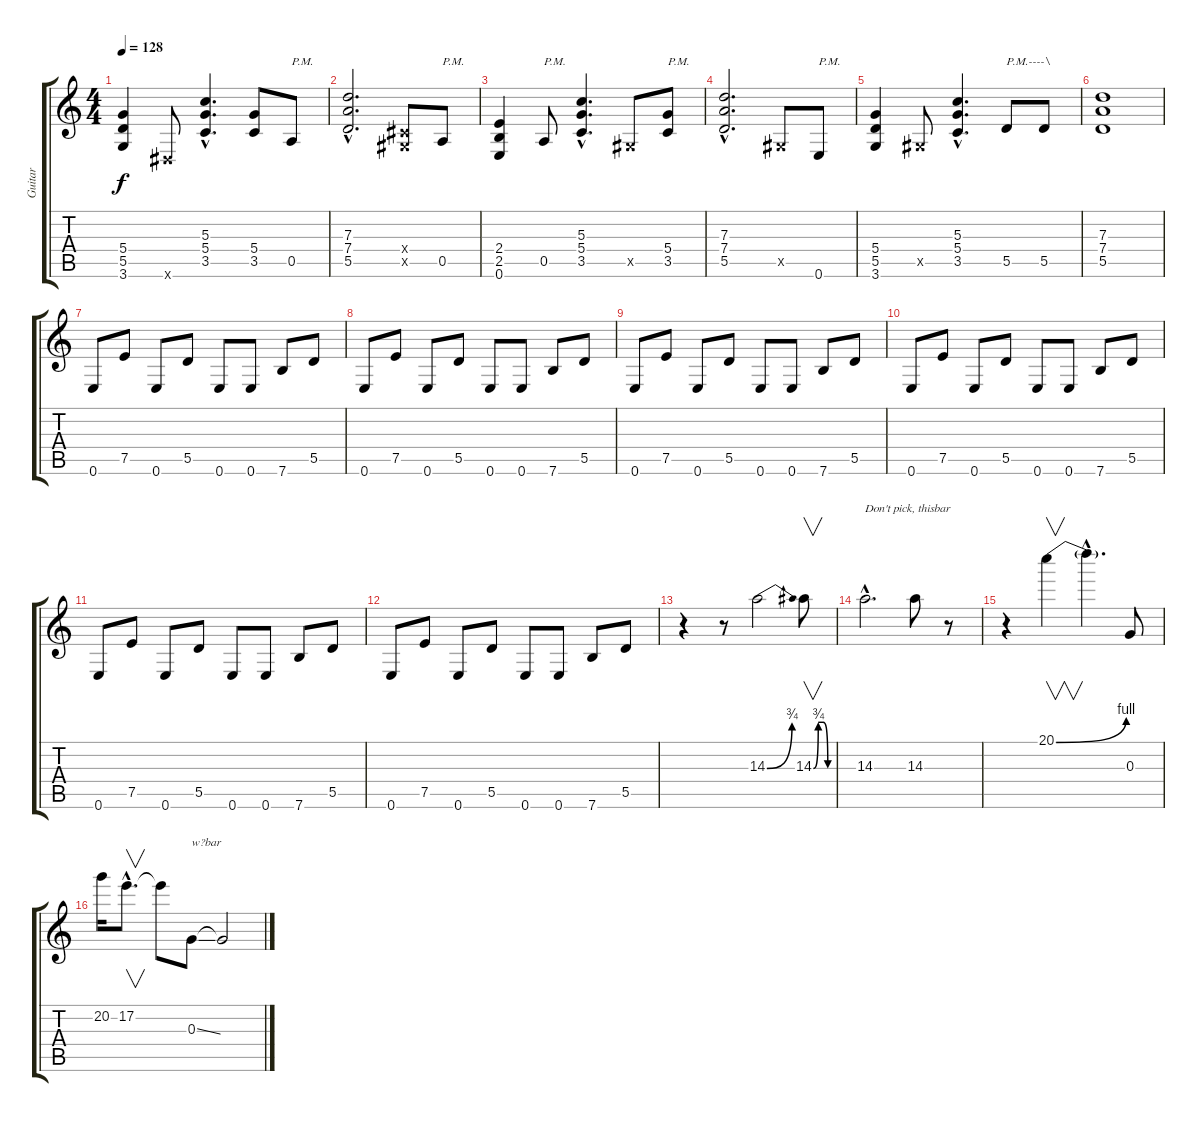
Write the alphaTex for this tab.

\track ("Guitar" "Guitar") {instrument distortionguitar}
\staff {score tabs}
\tuning (E4 B3 G3 D3 A2 E2) {hide}
\ts (4 4)
\tempo 128
\clef g2
\ks c
(5.4 5.5 3.6).4{dy f} -1.6{x}.8 (5.3{hac} 5.4{hac} 3.5{hac}).4{d} (5.4 3.5).8 0.5.8{txt "P.M."} |
(7.3{hac} 7.4{hac} 5.5{hac}).2{d} (-1.4{x} -1.5{x}).8 0.5.8{txt "P.M."} |
(2.4 2.5 0.6).4 0.5.8{txt "P.M."} (5.3{hac} 5.4{hac} 3.5{hac}).4{d} -1.5{x}.8 (5.4 3.5).8{txt "P.M."} |
(7.3{hac} 7.4{hac} 5.5{hac}).2{d} -1.5{x}.8 0.6.8{txt "P.M."} |
(5.4 5.5 3.6).4 -1.5{x}.8 (5.3{hac} 5.4{hac} 3.5{hac}).4{d} 5.5.8{txt "P.M.----\\"} 5.5.8 |
(7.3 7.4 5.5).1 |
0.6.8 7.5.8 0.6.8 5.5.8 0.6.8 0.6.8 7.6.8 5.5.8 |
0.6.8 7.5.8 0.6.8 5.5.8 0.6.8 0.6.8 7.6.8 5.5.8 |
0.6.8 7.5.8 0.6.8 5.5.8 0.6.8 0.6.8 7.6.8 5.5.8 |
0.6.8 7.5.8 0.6.8 5.5.8 0.6.8 0.6.8 7.6.8 5.5.8 |
0.6.8 7.5.8 0.6.8 5.5.8 0.6.8 0.6.8 7.6.8 5.5.8 |
0.6.8 7.5.8 0.6.8 5.5.8 0.6.8 0.6.8 7.6.8 5.5.8 |
r.4 r.8 14.3{be (bend 0 0 60 3)}.2 14.3{be (custom 0 0 15 3 30 3 45 0 60 0)}.8{v} |
14.3{hac}.2{d txt "Don't pick, thisbar "} 14.3.8 r.8 |
r.4 20.1{be (bend 0 0 60 4)}.4{v} 20.1{hac t}.4{d} 0.3.8 |
20.2.16 17.2{hac}.8{v d} 17.2{t}.8 0.3{ss}.8{txt "w?bar"} 0.3{t}.2
